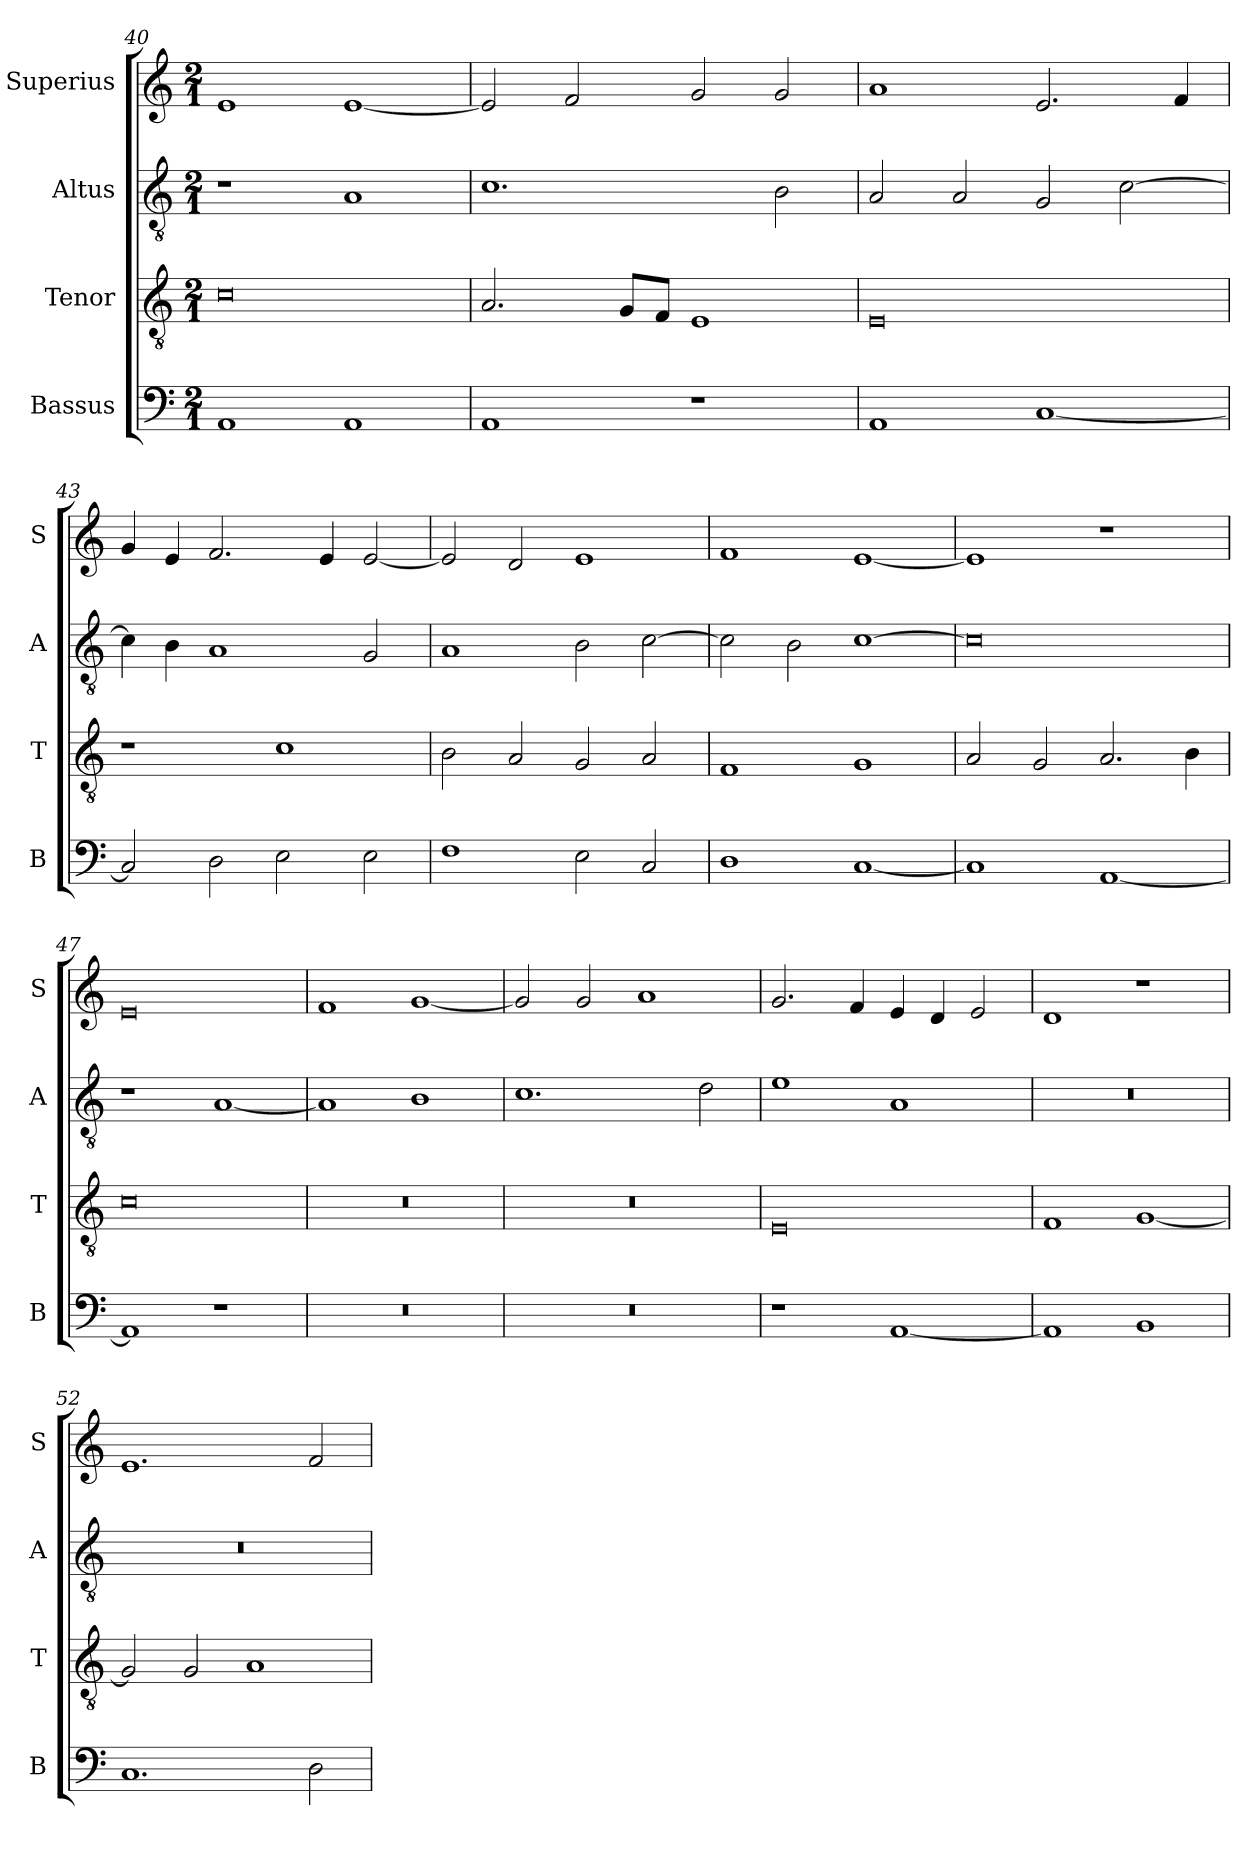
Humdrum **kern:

**kern	**kern	**kern	**kern
*part4	*part3	*part2	*part1
*staff4	*staff3	*staff2	*staff1
*I"Bassus	*I"Tenor	*I"Altus	*I"Superius
*I'B	*I'T	*I'A	*I'S
*clefF4	*clefGv2	*clefGv2	*clefG2
*k[]	*k[]	*k[]	*k[]
*C:	*C:	*C:	*C:
*M2/1	*M2/1	*M2/1	*M2/1
=40	=40	=40	=40
1AA	0c	1r	1e
1AA	.	1A	[1e
=41	=41	=41	=41
1AA	2.A	1.c	2e]
.	.	.	2f
.	8GL	.	.
.	8FJ	.	.
1r	1E	.	2g
.	.	2B	2g
=42	=42	=42	=42
1AA	0E	2A	1a
.	.	2A	.
[1C	.	2G	2.e
.	.	[2c	.
.	.	.	4f
=43	=43	=43	=43
2C]	1r	4c]	4g
.	.	4B	4e
2D	.	1A	2.f
2E	1c	.	.
.	.	.	4e
2E	.	2G	[2e
=44	=44	=44	=44
1F	2B	1A	2e]
.	2A	.	2d
2E	2G	2B	1e
2C	2A	[2c	.
=45	=45	=45	=45
1D	1F	2c]	1f
.	.	2B	.
[1C	1G	[1c	[1e
=46	=46	=46	=46
1C]	2A	0c]	1e]
.	2G	.	.
[1AA	2.A	.	1r
.	4B	.	.
=47	=47	=47	=47
1AA]	0c	1r	0e
1r	.	[1A	.
=48	=48	=48	=48
0r	0r	1A]	1f
.	.	1B	[1g
=49	=49	=49	=49
0r	0r	1.c	2g]
.	.	.	2g
.	.	.	1a
.	.	2d	.
=50	=50	=50	=50
1r	0E	1e	2.g
.	.	.	4f
[1AA	.	1A	4e
.	.	.	4d
.	.	.	2e
=51	=51	=51	=51
1AA]	1F	0r	1d
1BB	[1G	.	1r
=52	=52	=52	=52
1.C	2G]	0r	1.e
.	2G	.	.
.	1A	.	.
2D	.	.	2f
=	=	=	=
*-	*-	*-	*-
